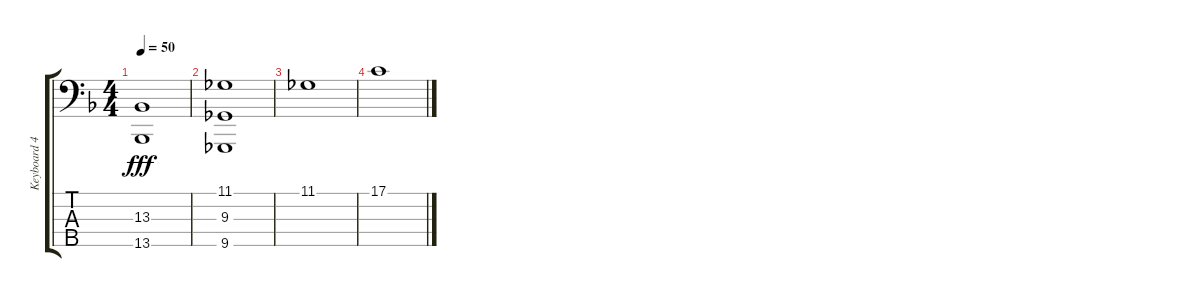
\track ("Keyboard 4" "Keyboard 4") {instrument synthstrings1}
\staff {score tabs}
\tuning (G2 D2 A1 E1 A0) {hide}
\ts (4 4)
\tempo 50
\clef f4
\ks f
(13.3 13.5).1{dy fff} |
(11.1 9.3 9.5).1 |
11.1.1 |
17.1.1
